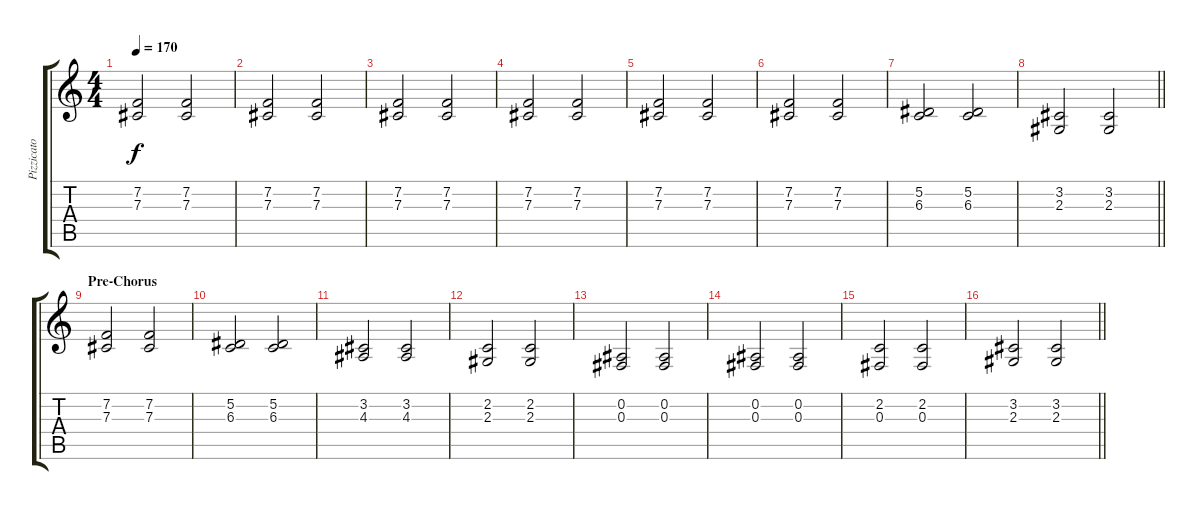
\track ("Pizzicato Strings" "Pizzicato ") {instrument pizzicatostrings}
\staff {score tabs}
\tuning (Eb4 Bb3 Gb3 Db3 Ab2 Db2) {hide}
\ts (4 4)
\tempo 170
\clef g2
\ks c
(7.2 7.3).2{dy f} (7.2 7.3).2 |
(7.2 7.3).2 (7.2 7.3).2 |
(7.2 7.3).2 (7.2 7.3).2 |
(7.2 7.3).2 (7.2 7.3).2 |
(7.2 7.3).2 (7.2 7.3).2 |
(7.2 7.3).2 (7.2 7.3).2 |
(5.2 6.3).2 (5.2 6.3).2 |
\barLineRight lightlight
(3.2 2.3).2 (3.2 2.3).2 |
\section ("" "Pre-Chorus")
(7.2 7.3).2 (7.2 7.3).2 |
(5.2 6.3).2 (5.2 6.3).2 |
(3.2 4.3).2 (3.2 4.3).2 |
(2.2 2.3).2 (2.2 2.3).2 |
(0.2 0.3).2 (0.2 0.3).2 |
(0.2 0.3).2 (0.2 0.3).2 |
(2.2 0.3).2 (2.2 0.3).2 |
\barLineRight lightlight
(3.2 2.3).2 (3.2 2.3).2
